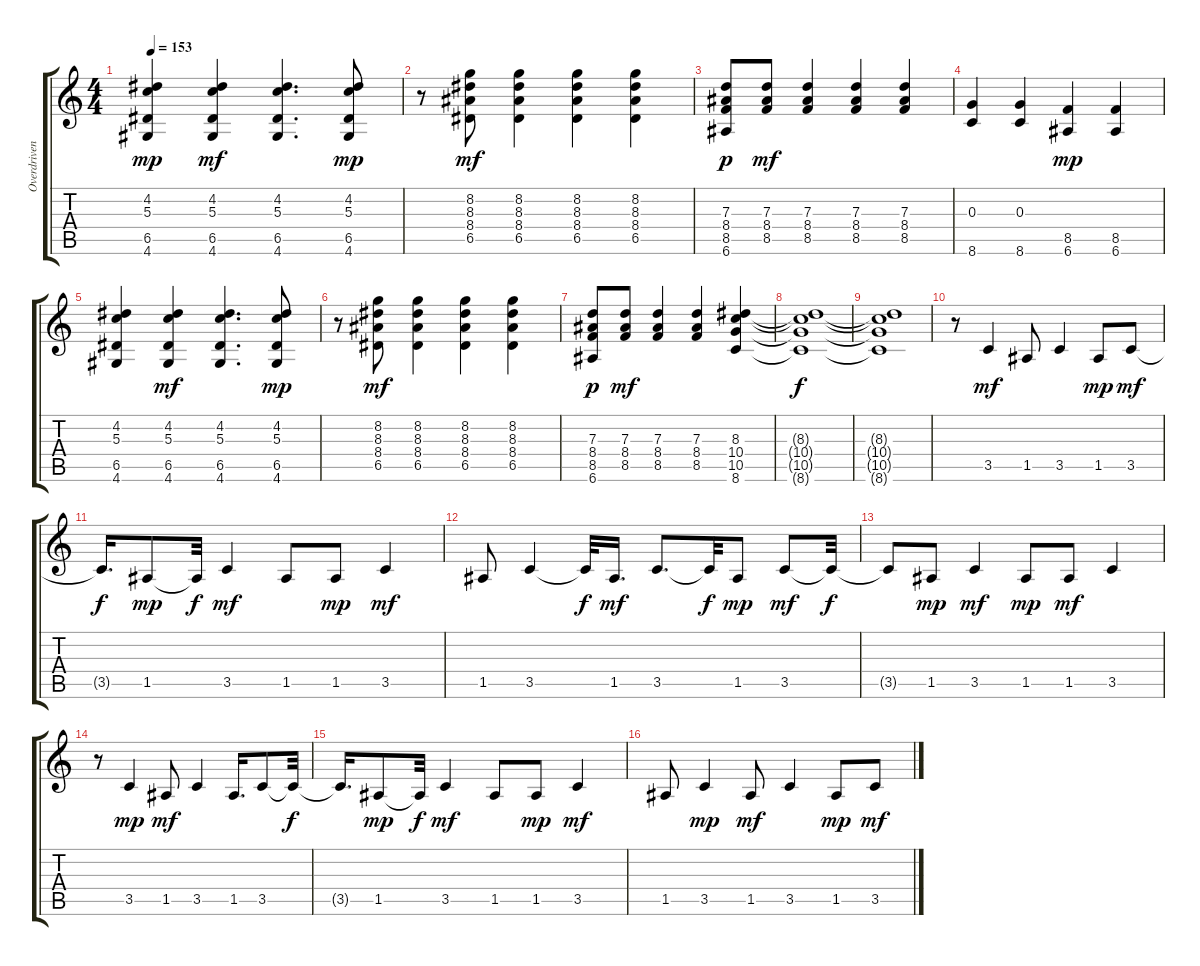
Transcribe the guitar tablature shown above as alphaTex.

\track ("Overdriven Guitar" "Overdriven") {instrument overdrivenguitar}
\staff {score tabs}
\tuning (E4 B3 G3 D3 A2 E2) {hide}
\ts (4 4)
\tempo 153
\clef g2
\ks c
(4.2 5.3 6.5 4.6).4{dy mp} (4.2 5.3 6.5 4.6).4{dy mf} (4.2 5.3 6.5 4.6).4{d} (4.2 5.3 6.5 4.6).8{dy mp} |
r.8 (8.2 8.3 8.4 6.5).8{dy mf} (8.2 8.3 8.4 6.5).4 (8.2 8.3 8.4 6.5).4 (8.2 8.3 8.4 6.5).4 |
(7.3 8.4 8.5 6.6).8{dy p} (7.3 8.4 8.5).8{dy mf} (7.3 8.4 8.5).4 (7.3 8.4 8.5).4 (7.3 8.4 8.5).4 |
(0.3 8.6).4 (0.3 8.6).4 (8.5 6.6).4{dy mp} (8.5 6.6).4 |
(4.2 5.3 6.5 4.6).4 (4.2 5.3 6.5 4.6).4{dy mf} (4.2 5.3 6.5 4.6).4{d} (4.2 5.3 6.5 4.6).8{dy mp} |
r.8 (8.2 8.3 8.4 6.5).8{dy mf} (8.2 8.3 8.4 6.5).4 (8.2 8.3 8.4 6.5).4 (8.2 8.3 8.4 6.5).4 |
(7.3 8.4 8.5 6.6).8{dy p} (7.3 8.4 8.5).8{dy mf} (7.3 8.4 8.5).4 (7.3 8.4 8.5).4 (8.3 10.4 10.5 8.6).4 |
(8.3{t} 10.4{t} 10.5{t} 8.6{t}).1{dy f} |
(8.3{t} 10.4{t} 10.5{t} 8.6{t}).1 |
r.8 3.5.4{dy mf} 1.5.8 3.5.4 1.5.8{dy mp} 3.5.8{dy mf} |
3.5{t}.16{d dy f} 1.5.8{dy mp} 1.5{t}.32{dy f} 3.5.4{dy mf} 1.5.8 1.5.8{dy mp} 3.5.4{dy mf} |
1.5.8 3.5.4 3.5{t}.32{dy f} 1.5.16{d dy mf} 3.5.8{d} 3.5{t}.32{dy f} 1.5.8{dy mp} 3.5.8{dy mf} 3.5{t}.32{dy f} |
3.5{t}.8 1.5.8{dy mp} 3.5.4{dy mf} 1.5.8{dy mp} 1.5.8{dy mf} 3.5.4 |
r.8 3.5.4{dy mp} 1.5.8{dy mf} 3.5.4 1.5.16{d} 3.5.8 3.5{t}.32{dy f} |
3.5{t}.16{d} 1.5.8{dy mp} 1.5{t}.32{dy f} 3.5.4{dy mf} 1.5.8 1.5.8{dy mp} 3.5.4{dy mf} |
1.5.8 3.5.4{dy mp} 1.5.8{dy mf} 3.5.4 1.5.8{dy mp} 3.5.8{dy mf}
